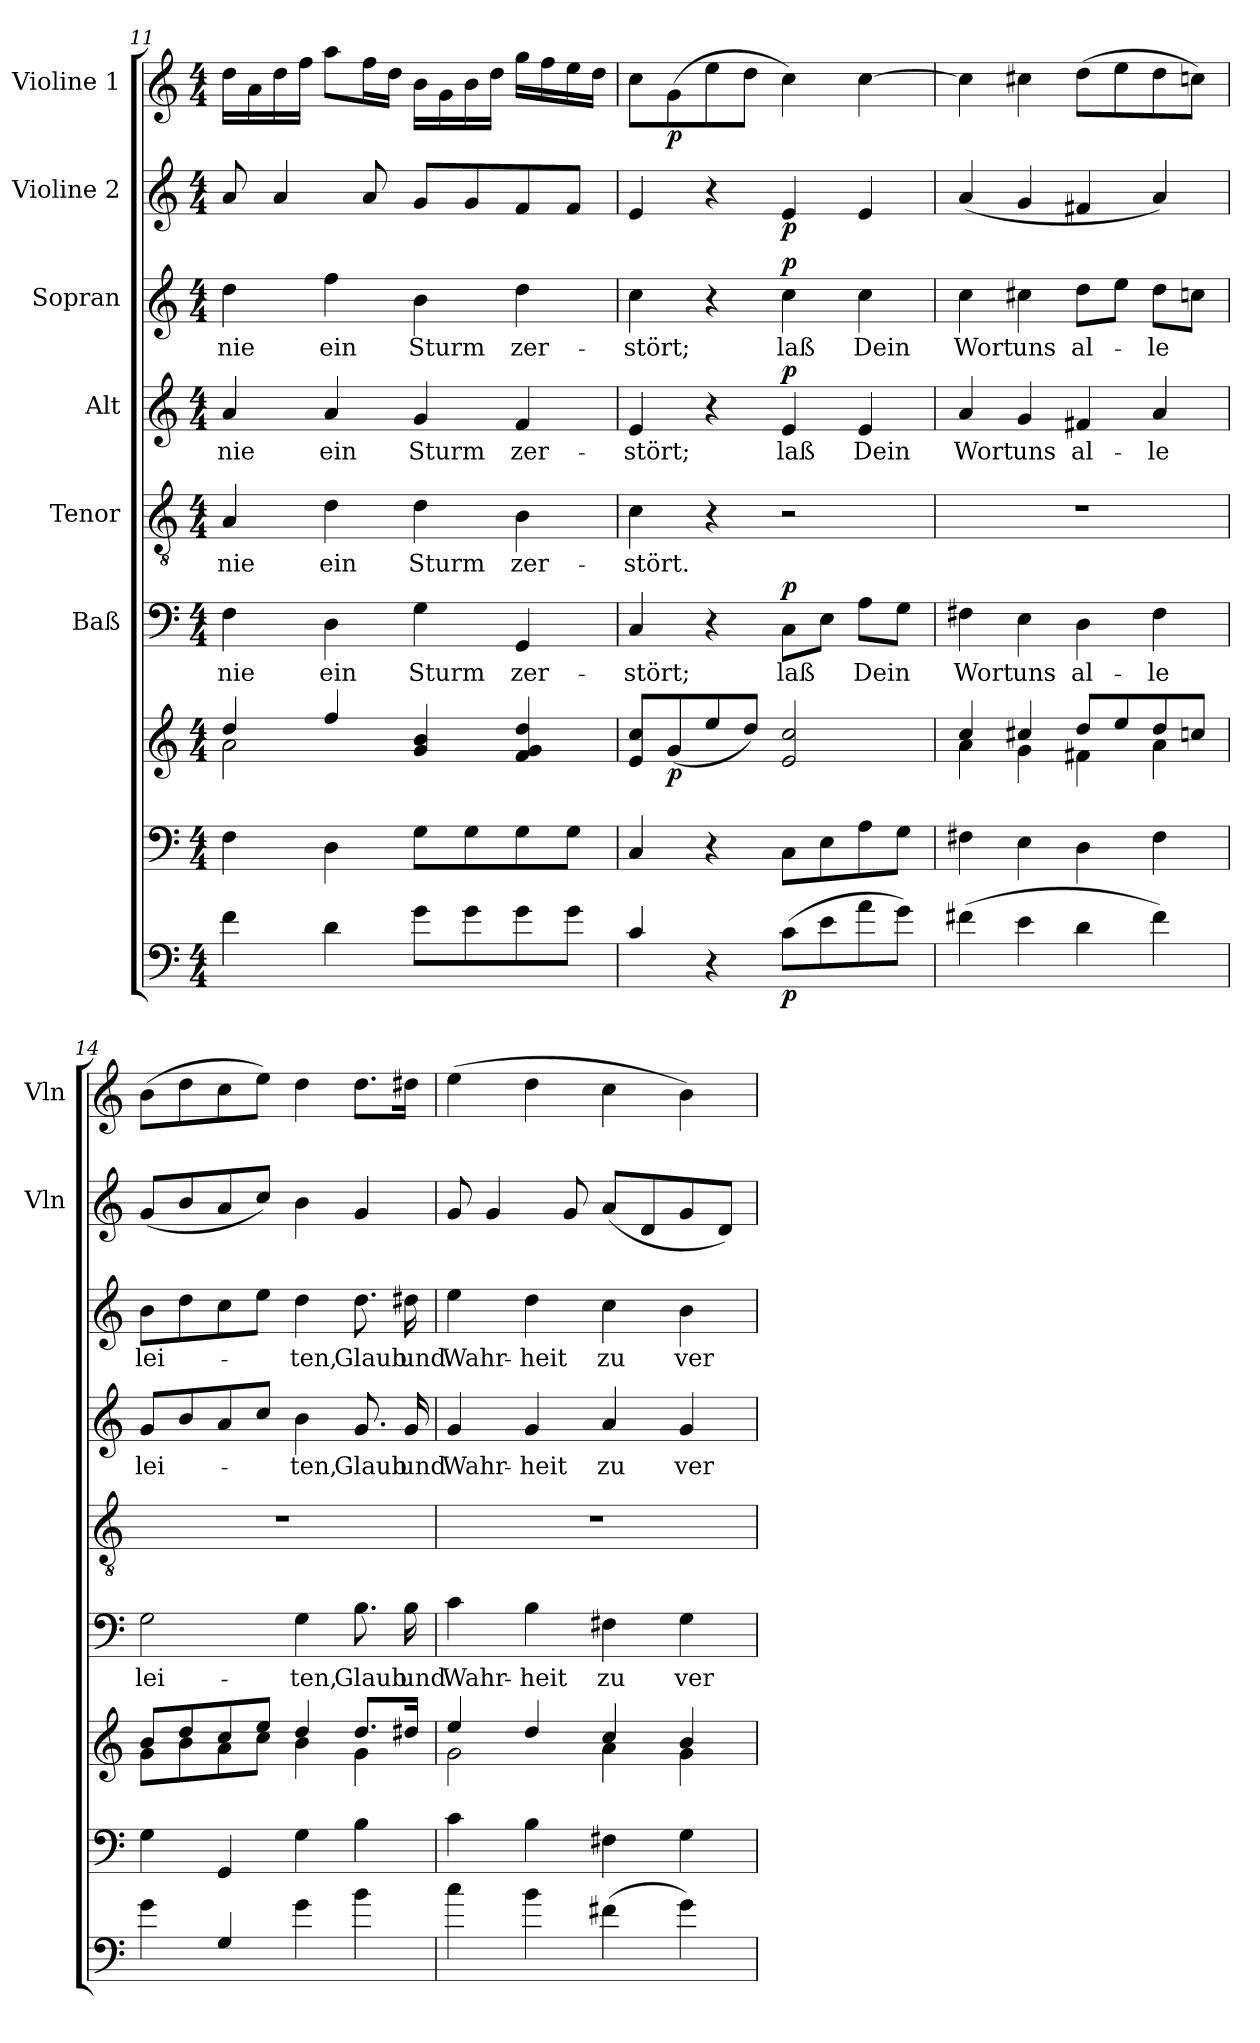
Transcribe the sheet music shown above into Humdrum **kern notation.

**kern	**dynam	**kern	**kern	**dynam	**kern	**text	**dynam	**kern	**text	**kern	**text	**dynam	**kern	**text	**dynam	**kern	**dynam	**kern	**dynam
*part8	*part8	*part7	*part7	*part7	*part6	*part6	*part6	*part5	*part5	*part4	*part4	*part4	*part3	*part3	*part3	*part2	*part2	*part1	*part1
*staff9	*staff9	*staff8	*staff7	*staff7/8	*staff6	*staff6	*staff6	*staff5	*staff5	*staff4	*staff4	*staff4	*staff3	*staff3	*staff3	*staff2	*staff2	*staff1	*staff1
*	*	*	*	*	*I"Baß	*	*	*I"Tenor	*	*I"Alt	*	*	*I"Sopran	*	*	*I"Violine 2	*	*I"Violine 1	*
*	*	*	*	*	*	*	*	*	*	*	*	*	*	*	*	*I'Vln	*	*I'Vln	*
*clefF4	*	*clefF4	*clefG2	*	*clefF4	*	*	*clefGv2	*	*clefG2	*	*	*clefG2	*	*	*clefG2	*	*clefG2	*
*ITrd7c12	*	*	*	*	*	*	*	*	*	*	*	*	*	*	*	*	*	*	*
*k[]	*	*k[]	*k[]	*	*k[]	*	*	*k[]	*	*k[]	*	*	*k[]	*	*	*k[]	*	*k[]	*
*C:	*	*C:	*C:	*	*C:	*	*	*C:	*	*C:	*	*	*C:	*	*	*C:	*	*C:	*
*M4/4	*	*M4/4	*M4/4	*	*M4/4	*	*	*M4/4	*	*M4/4	*	*	*M4/4	*	*	*M4/4	*	*M4/4	*
=11	=11	=11	=11	=11	=11	=11	=11	=11	=11	=11	=11	=11	=11	=11	=11	=11	=11	=11	=11
*	*	*	*^	*	*	*	*	*	*	*	*	*	*	*	*	*	*	*	*
!	!	!	!	!	!	!	!LO:LY:b	!	!	!LO:LY:b	!	!LO:LY:b	!	!	!LO:LY:b	!	!	!	!	!
4F\	.	4F\	4dd/	2a\	.	4F\	nie	.	4A/	nie	4a/	nie	.	4dd\	nie	.	8a/	.	16dd\LL	.
.	.	.	.	.	.	.	.	.	.	.	.	.	.	.	.	.	.	.	16a\	.
.	.	.	.	.	.	.	.	.	.	.	.	.	.	.	.	.	4a/	.	16dd\	.
.	.	.	.	.	.	.	.	.	.	.	.	.	.	.	.	.	.	.	16ff\JJ	.
!	!	!	!	!	!	!	!LO:LY:b	!	!	!LO:LY:b	!	!LO:LY:b	!	!	!LO:LY:b	!	!	!	!	!
4D\	.	4D\	4ff/	.	.	4D\	ein	.	4d\	ein	4a/	ein	.	4ff\	ein	.	.	.	8aa\L	.
.	.	.	.	.	.	.	.	.	.	.	.	.	.	.	.	.	8a/	.	16ff\L	.
.	.	.	.	.	.	.	.	.	.	.	.	.	.	.	.	.	.	.	16dd\JJ	.
!	!	!	!	!	!	!	!LO:LY:b	!	!	!LO:LY:b	!	!LO:LY:b	!	!	!LO:LY:b	!	!	!	!	!
8G\L	.	8G\L	4g/ 4b/	2ryy	.	4G\	Sturm	.	4d\	Sturm	4g/	Sturm	.	4b\	Sturm	.	8g/L	.	16b\LL	.
.	.	.	.	.	.	.	.	.	.	.	.	.	.	.	.	.	.	.	16g\	.
8G\	.	8G\	.	.	.	.	.	.	.	.	.	.	.	.	.	.	8g/	.	16b\	.
.	.	.	.	.	.	.	.	.	.	.	.	.	.	.	.	.	.	.	16dd\JJ	.
!	!	!	!	!	!	!	!LO:LY:b	!	!	!LO:LY:b	!	!LO:LY:b	!	!	!LO:LY:b	!	!	!	!	!
8G\	.	8G\	4f/ 4g/ 4dd/	.	.	4GG/	zer-	.	4B\	zer-	4f/	zer-	.	4dd\	zer-	.	8f/	.	16gg\LL	.
.	.	.	.	.	.	.	.	.	.	.	.	.	.	.	.	.	.	.	16ff\	.
8G\J	.	8G\J	.	.	.	.	.	.	.	.	.	.	.	.	.	.	8f/J	.	16ee\	.
.	.	.	.	.	.	.	.	.	.	.	.	.	.	.	.	.	.	.	16dd\JJ	.
*	*	*	*v	*v	*	*	*	*	*	*	*	*	*	*	*	*	*	*	*	*
=12	=12	=12	=12	=12	=12	=12	=12	=12	=12	=12	=12	=12	=12	=12	=12	=12	=12	=12	=12
!	!	!	!	!	!	!LO:LY:b	!	!	!LO:LY:b	!	!LO:LY:b	!	!	!LO:LY:b	!	!	!	!	!
4C/	.	4C/	8e/ 8cc/L	.	4C/	-stört;	.	4c\	-stört.	4e/	-stört;	.	4cc\	-stört;	.	4e/	.	8cc\L	.
!	!	!	!	!LO:DY:b	!	!	!	!	!	!	!	!	!	!	!	!	!	!	!LO:DY:b
.	.	.	(<8g/	p	.	.	.	.	.	.	.	.	.	.	.	.	.	(>8g\	p
4r	.	4r	8ee/	.	4r	.	.	4r	.	4r	.	.	4r	.	.	4r	.	8ee\	.
.	.	.	8dd/J)	.	.	.	.	.	.	.	.	.	.	.	.	.	.	8dd\J	.
!	!LO:DY:b	!	!	!	!	!LO:LY:b	!LO:DY:a	!	!	!	!LO:LY:b	!LO:DY:a	!	!LO:LY:b	!LO:DY:a	!	!LO:DY:b	!	!
(>8C\L	p	8C\L	2e/ 2cc/	.	8C\L	laß	p	2r	.	4e/	laß	p	4cc\	laß	p	4e/	p	4cc\)	.
8E\	.	8E\	.	.	8E\J	.	.	.	.	.	.	.	.	.	.	.	.	.	.
!	!	!	!	!	!	!LO:LY:b	!	!	!	!	!LO:LY:b	!	!	!LO:LY:b	!	!	!	!	!
8A\	.	8A\	.	.	8A\L	Dein	.	.	.	4e/	Dein	.	4cc\	Dein	.	4e/	.	[4cc\	.
8G\J)	.	8G\J	.	.	8G\J	.	.	.	.	.	.	.	.	.	.	.	.	.	.
=13	=13	=13	=13	=13	=13	=13	=13	=13	=13	=13	=13	=13	=13	=13	=13	=13	=13	=13	=13
*	*	*	*^	*	*	*	*	*	*	*	*	*	*	*	*	*	*	*	*
!	!	!	!	!	!	!	!LO:LY:b	!	!	!	!	!LO:LY:b	!	!	!LO:LY:b	!	!	!	!	!
(>4F#X\	.	4F#X\	4cc/	4a\	.	4F#X\	Wort	.	1r	.	4a/	Wort	.	4cc\	Wort	.	(<4a/	.	4cc\]	.
!	!	!	!	!	!	!	!LO:LY:b	!	!	!	!	!LO:LY:b	!	!	!LO:LY:b	!	!	!	!	!
4E\	.	4E\	4cc#X/	4g\	.	4E\	uns	.	.	.	4g/	uns	.	4cc#X\	uns	.	4g/	.	4cc#X\	.
!	!	!	!	!	!	!	!LO:LY:b	!	!	!	!	!LO:LY:b	!	!	!LO:LY:b	!	!	!	!	!
4D\	.	4D\	8dd/L	4f#X\	.	4D\	al-	.	.	.	4f#X/	al-	.	8dd\L	al-	.	4f#X/	.	(>8dd\L	.
.	.	.	8ee/	.	.	.	.	.	.	.	.	.	.	8ee\J	.	.	.	.	8ee\	.
!	!	!	!	!	!	!	!LO:LY:b	!	!	!	!	!LO:LY:b	!	!	!LO:LY:b	!	!	!	!	!
4F#\)	.	4F#\	8dd/	4a\	.	4F#\	-le	.	.	.	4a/	-le	.	8dd\L	-le	.	4a/)	.	8dd\	.
.	.	.	8ccn/J	.	.	.	.	.	.	.	.	.	.	8ccn\J	.	.	.	.	8ccn\J)	.
!!LO:PB:g=z
=14	=14	=14	=14	=14	=14	=14	=14	=14	=14	=14	=14	=14	=14	=14	=14	=14	=14	=14	=14	=14
!	!	!	!	!	!	!	!LO:LY:b	!	!	!	!	!LO:LY:b	!	!	!LO:LY:b	!	!	!	!	!
4G\	.	4G\	8b/L	8g\L	.	2G\	lei-	.	1r	.	8g/L	lei-	.	8b\L	lei-	.	(<8g/L	.	(>8b\L	.
.	.	.	8dd/	8b\	.	.	.	.	.	.	8b/	.	.	8dd\	.	.	8b/	.	8dd\	.
4GG/	.	4GG/	8cc/	8a\	.	.	.	.	.	.	8a/	.	.	8cc\	.	.	8a/	.	8cc\	.
.	.	.	8ee/J	8cc\J	.	.	.	.	.	.	8cc/J	.	.	8ee\J	.	.	8cc/J)	.	8ee\J)	.
!	!	!	!	!	!	!	!LO:LY:b	!	!	!	!	!LO:LY:b	!	!	!LO:LY:b	!	!	!	!	!
4G\	.	4G\	4dd/	4b\	.	4G\	-ten,	.	.	.	4b\	-ten,	.	4dd\	-ten,	.	4b\	.	4dd\	.
!	!	!	!	!	!	!	!LO:LY:b	!	!	!	!	!LO:LY:b	!	!	!LO:LY:b	!	!	!	!	!
4B\	.	4B\	8.dd/L	4g\	.	8.B\	Glaub	.	.	.	8.g/	Glaub	.	8.dd\	Glaub	.	4g/	.	8.dd\L	.
!	!	!	!	!	!	!	!LO:LY:b	!	!	!	!	!LO:LY:b	!	!	!LO:LY:b	!	!	!	!	!
.	.	.	16dd#X/Jk	.	.	16B\	und	.	.	.	16g/	und	.	16dd#X\	und	.	.	.	16dd#X\Jk	.
=15	=15	=15	=15	=15	=15	=15	=15	=15	=15	=15	=15	=15	=15	=15	=15	=15	=15	=15	=15	=15
!	!	!	!	!	!	!	!LO:LY:b	!	!	!	!	!LO:LY:b	!	!	!LO:LY:b	!	!	!	!	!
4c\	.	4c\	4ee/	2g\	.	4c\	Wahr-	.	1r	.	4g/	Wahr-	.	4ee\	Wahr-	.	8g/	.	(>4ee\	.
.	.	.	.	.	.	.	.	.	.	.	.	.	.	.	.	.	4g/	.	.	.
!	!	!	!	!	!	!	!LO:LY:b	!	!	!	!	!LO:LY:b	!	!	!LO:LY:b	!	!	!	!	!
4B\	.	4B\	4dd/	.	.	4B\	-heit	.	.	.	4g/	-heit	.	4dd\	-heit	.	.	.	4dd\	.
.	.	.	.	.	.	.	.	.	.	.	.	.	.	.	.	.	8g/	.	.	.
!	!	!	!	!	!	!	!LO:LY:b	!	!	!	!	!LO:LY:b	!	!	!LO:LY:b	!	!	!	!	!
(>4F#X\	.	4F#X\	4cc/	4a\	.	4F#X\	zu	.	.	.	4a/	zu	.	4cc\	zu	.	(<8a/L	.	4cc\	.
.	.	.	.	.	.	.	.	.	.	.	.	.	.	.	.	.	8d/	.	.	.
!	!	!	!	!	!	!	!LO:LY:b	!	!	!	!	!LO:LY:b	!	!	!LO:LY:b	!	!	!	!	!
4G\)	.	4G\	4b/	4g\	.	4G\	ver-	.	.	.	4g/	ver-	.	4b\	ver-	.	8g/	.	4b\)	.
.	.	.	.	.	.	.	.	.	.	.	.	.	.	.	.	.	8d/J)	.	.	.
*	*	*	*v	*v	*	*	*	*	*	*	*	*	*	*	*	*	*	*	*	*
=	=	=	=	=	=	=	=	=	=	=	=	=	=	=	=	=	=	=	=
*-	*-	*-	*-	*-	*-	*-	*-	*-	*-	*-	*-	*-	*-	*-	*-	*-	*-	*-	*-
